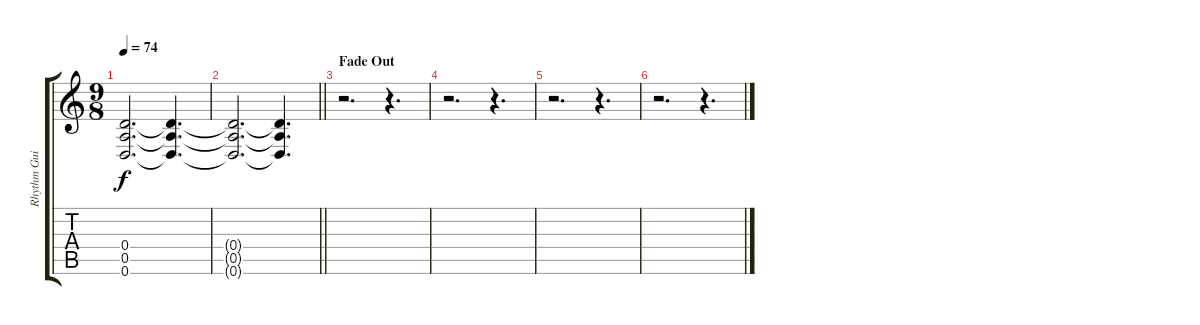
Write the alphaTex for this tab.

\track ("Rhythm Guitar (6 strings)" "Rhythm Gui") {instrument distortionguitar}
\staff {score tabs}
\tuning (E4 B3 G3 D3 A2 D2) {hide}
\ts (9 8)
\tempo 74
\clef g2
\ks c
(0.4{t} 0.5{t} 0.6{t}).2{d dy f} (0.4{t} 0.5{t} 0.6{t}).4{d} |
\barLineRight lightlight
(0.4{t} 0.5{t} 0.6{t}).2{d} (0.4{t} 0.5{t} 0.6{t}).4{d} |
\section ("" "Fade Out")
r.2{d} r.4{d} |
r.2{d} r.4{d} |
r.2{d} r.4{d} |
r.2{d} r.4{d}
